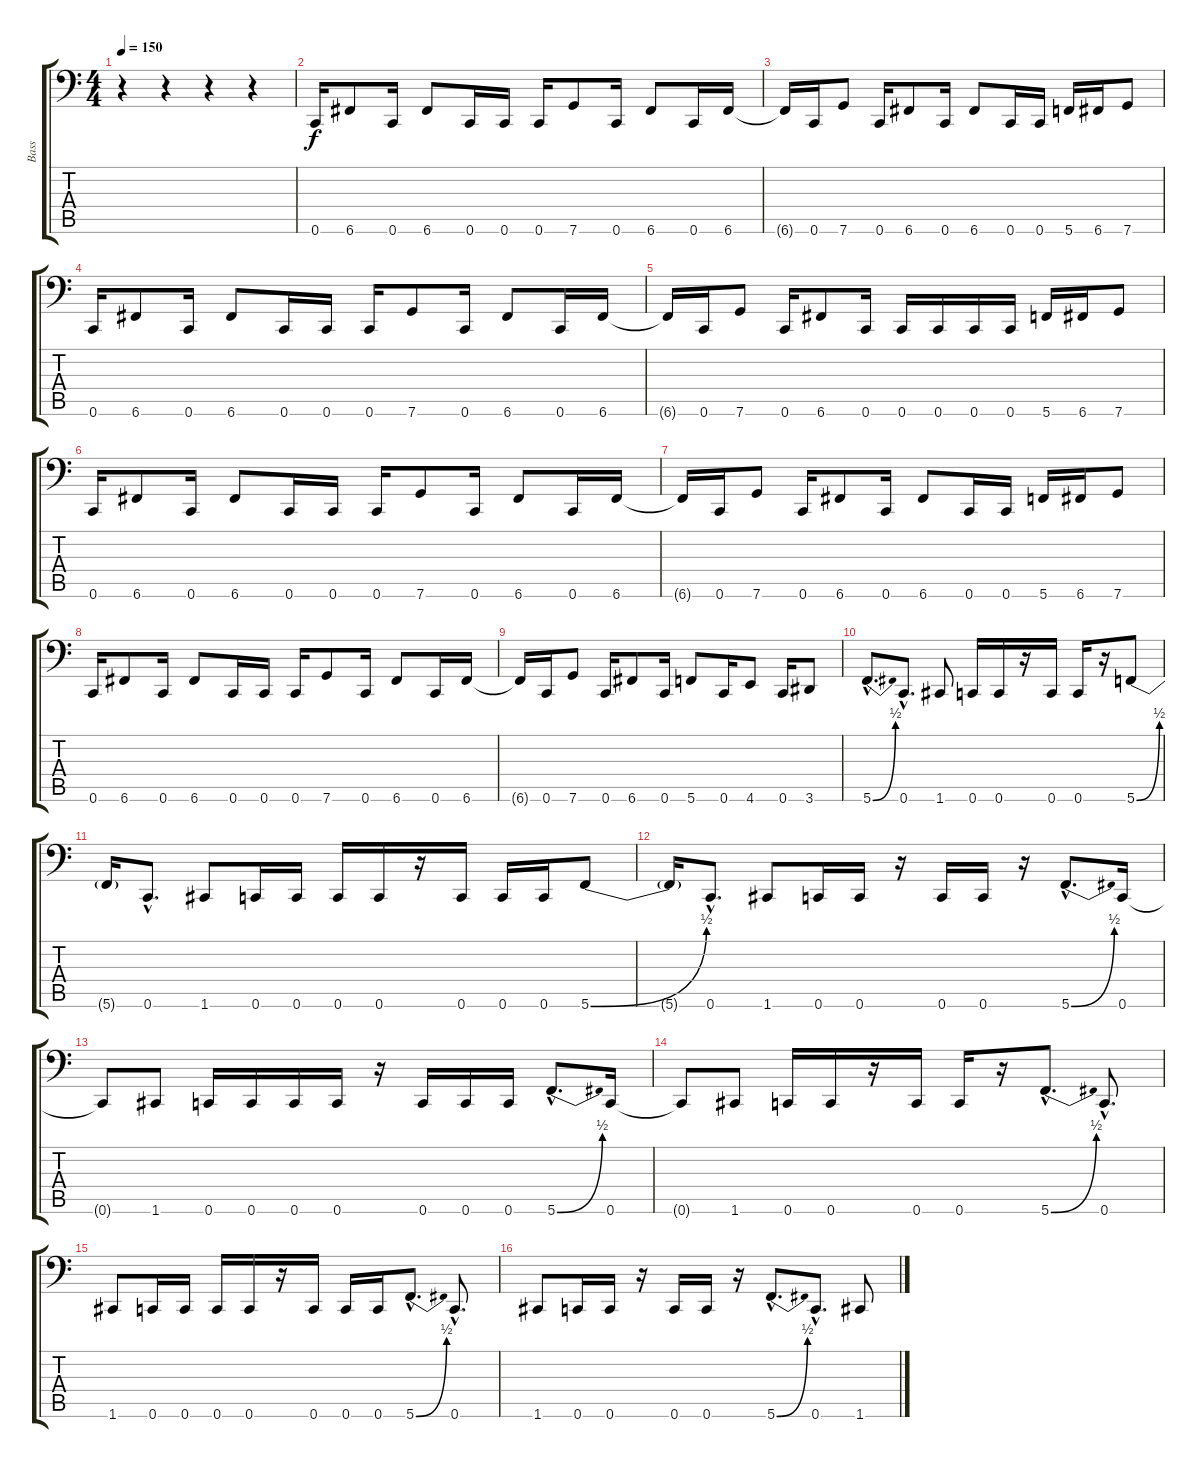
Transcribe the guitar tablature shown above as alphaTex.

\track ("Bass" "Bass") {instrument electricbassfinger}
\staff {score tabs}
\tuning (D3 A2 F2 C2 G1 C1) {hide}
\ts (4 4)
\tempo 150
\clef f4
\ks c
r.4{dy f instrument electricbassfinger} r.4 r.4 r.4 |
0.6.16 6.6.8 0.6.16 6.6.8 0.6.16 0.6.16 0.6.16 7.6.8 0.6.16 6.6.8 0.6.16 6.6.16 |
6.6{t}.16 0.6.16 7.6.8 0.6.16 6.6.8 0.6.16 6.6.8 0.6.16 0.6.16 5.6.16 6.6.16 7.6.8 |
0.6.16 6.6.8 0.6.16 6.6.8 0.6.16 0.6.16 0.6.16 7.6.8 0.6.16 6.6.8 0.6.16 6.6.16 |
6.6{t}.16 0.6.16 7.6.8 0.6.16 6.6.8 0.6.16 0.6.16 0.6.16 0.6.16 0.6.16 5.6.16 6.6.16 7.6.8 |
0.6.16 6.6.8 0.6.16 6.6.8 0.6.16 0.6.16 0.6.16 7.6.8 0.6.16 6.6.8 0.6.16 6.6.16 |
6.6{t}.16 0.6.16 7.6.8 0.6.16 6.6.8 0.6.16 6.6.8 0.6.16 0.6.16 5.6.16 6.6.16 7.6.8 |
0.6.16 6.6.8 0.6.16 6.6.8 0.6.16 0.6.16 0.6.16 7.6.8 0.6.16 6.6.8 0.6.16 6.6.16 |
6.6{t}.16 0.6.16 7.6.8 0.6.16 6.6.8 0.6.16 5.6.8 0.6.16 4.6.8 0.6.16 3.6.8 |
5.6{be (bend 0 0 60 2) hac}.8{d} 0.6{hac}.8{d} 1.6.8 0.6.16 0.6.16 r.16 0.6.16 0.6.16 r.16 5.6{be (bend 0 0 60 2)}.8 |
5.6{t}.16 0.6{hac}.8{d} 1.6.8 0.6.16 0.6.16 0.6.16 0.6.16 r.16 0.6.16 0.6.16 0.6.16 5.6{be (bend 0 0 60 2)}.8 |
5.6{t}.16 0.6{hac}.8{d} 1.6.8 0.6.16 0.6.16 r.16 0.6.16 0.6.16 r.16 5.6{be (bend 0 0 60 2) hac}.8{d} 0.6.16 |
0.6{t}.8 1.6.8 0.6.16 0.6.16 0.6.16 0.6.16 r.16 0.6.16 0.6.16 0.6.16 5.6{be (bend 0 0 60 2) hac}.8{d} 0.6.16 |
0.6{t}.8 1.6.8 0.6.16 0.6.16 r.16 0.6.16 0.6.16 r.16 5.6{be (bend 0 0 60 2) hac}.8{d} 0.6{hac}.8{d} |
1.6.8 0.6.16 0.6.16 0.6.16 0.6.16 r.16 0.6.16 0.6.16 0.6.16 5.6{be (bend 0 0 60 2) hac}.8{d} 0.6{hac}.8{d} |
1.6.8 0.6.16 0.6.16 r.16 0.6.16 0.6.16 r.16 5.6{be (bend 0 0 60 2) hac}.8{d} 0.6{hac}.8{d} 1.6.8
